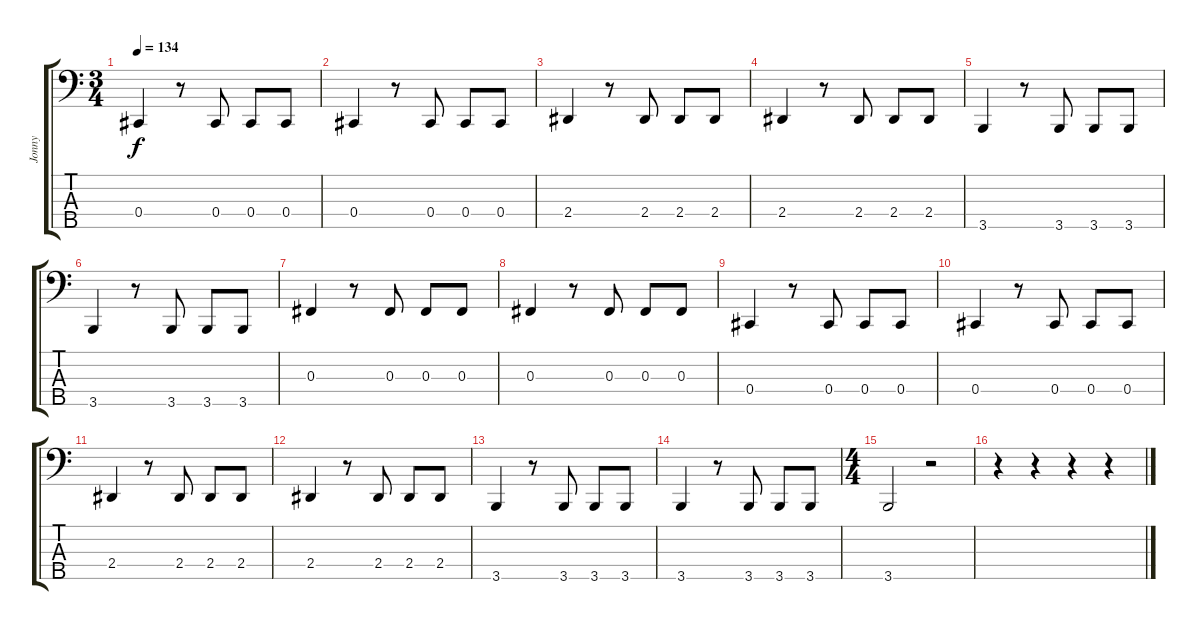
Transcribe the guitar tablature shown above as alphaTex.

\track ("Jonny" "Jonny") {instrument electricbasspick}
\staff {score tabs}
\tuning (E2 B1 Gb1 Db1 Ab0) {hide}
\ts (3 4)
\tempo 134
\clef f4
\ks c
0.4.4{dy f} r.8 0.4.8 0.4.8 0.4.8 |
0.4.4 r.8 0.4.8 0.4.8 0.4.8 |
2.4.4 r.8 2.4.8 2.4.8 2.4.8 |
2.4.4 r.8 2.4.8 2.4.8 2.4.8 |
3.5.4 r.8 3.5.8 3.5.8 3.5.8 |
3.5.4 r.8 3.5.8 3.5.8 3.5.8 |
0.3.4 r.8 0.3.8 0.3.8 0.3.8 |
0.3.4 r.8 0.3.8 0.3.8 0.3.8 |
0.4.4 r.8 0.4.8 0.4.8 0.4.8 |
0.4.4 r.8 0.4.8 0.4.8 0.4.8 |
2.4.4 r.8 2.4.8 2.4.8 2.4.8 |
2.4.4 r.8 2.4.8 2.4.8 2.4.8 |
3.5.4 r.8 3.5.8 3.5.8 3.5.8 |
3.5.4 r.8 3.5.8 3.5.8 3.5.8 |
\ts (4 4)
3.5.2 r.2 |
r.4 r.4 r.4 r.4
